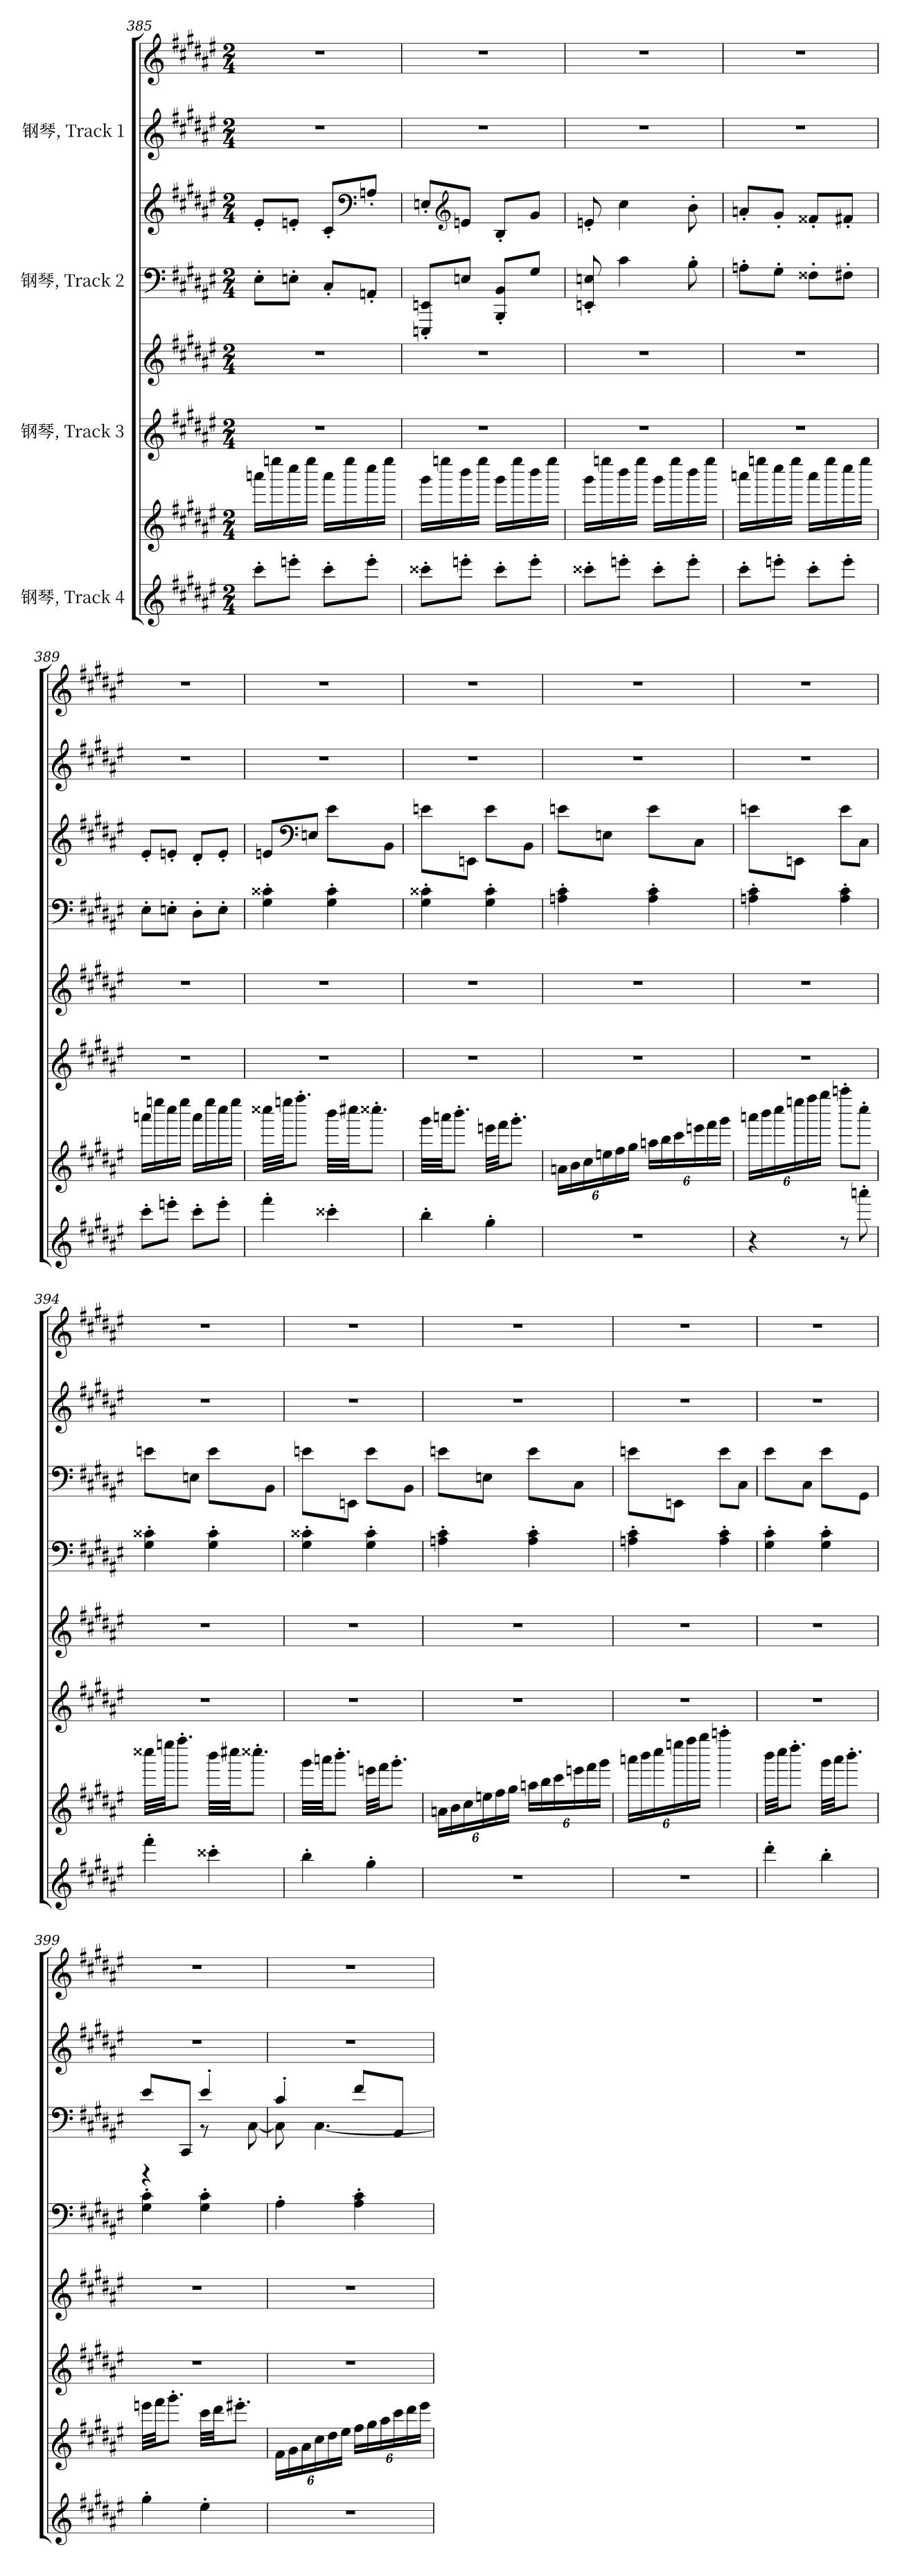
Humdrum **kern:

**kern	**kern	**kern	**kern	**kern	**kern	**kern	**kern
*part4	*part4	*part3	*part3	*part2	*part2	*part1	*part1
*staff8	*staff7	*staff6	*staff5	*staff4	*staff3	*staff2	*staff1
*I"钢琴, Track 4	*	*I"钢琴, Track 3	*	*I"钢琴, Track 2	*	*I"钢琴, Track 1	*
!!LO:PB:g=z
*clefG2	*clefG2	*clefG2	*clefG2	*clefF4	*clefG2	*clefG2	*clefG2
*k[f#c#g#d#a#e#]	*k[f#c#g#d#a#e#]	*k[f#c#g#d#a#e#]	*k[f#c#g#d#a#e#]	*k[f#c#g#d#a#e#]	*k[f#c#g#d#a#e#]	*k[f#c#g#d#a#e#]	*k[f#c#g#d#a#e#]
*M2/4	*M2/4	*M2/4	*M2/4	*M2/4	*M2/4	*M2/4	*M2/4
=385	=385	=385	=385	=385	=385	=385	=385
8ccc#'\L	16aaan\LL	2r	2r	8E#'\L	8e#'/L	2r	2r
.	16eeeen\	.	.	.	.	.	.
8eeen'\J	16cccc#\	.	.	8En'\J	8en'/J	.	.
.	16eeee\JJ	.	.	.	.	.	.
8ccc#'\L	16aaa\LL	.	.	8C#'/L	8c#'/L	.	.
.	16eeee\	.	.	.	.	.	.
*	*	*	*	*	*clefF4	*	*
8eee'\J	16cccc#\	.	.	8AAn'/J	8An'/J	.	.
.	16eeee\JJ	.	.	.	.	.	.
=386	=386	=386	=386	=386	=386	=386	=386
8ccc##X'\L	16ggg#\LL	2r	2r	8EEEn/' 8EEn/'L	8En'/L	2r	2r
.	16eeeen\	.	.	.	.	.	.
*	*	*	*	*	*clefG2	*	*
8eeen'\J	16bbb\	.	.	8En/J	8en/J	.	.
.	16eeee\JJ	.	.	.	.	.	.
8ccc##'\L	16ggg#\LL	.	.	8BBB/' 8BB/'L	8B'/L	.	.
.	16eeee\	.	.	.	.	.	.
8eee'\J	16bbb\	.	.	8G#/J	8g#/J	.	.
.	16eeee\JJ	.	.	.	.	.	.
=387	=387	=387	=387	=387	=387	=387	=387
8ccc##X'\L	16ggg#\LL	2r	2r	8EEn/' 8En/'	8en'/	2r	2r
.	16eeeen\	.	.	.	.	.	.
8eeen'\J	16bbb\	.	.	4c#\	4cc#\	.	.
.	16eeee\JJ	.	.	.	.	.	.
8ccc##'\L	16ggg#\LL	.	.	.	.	.	.
.	16eeee\	.	.	.	.	.	.
8eee'\J	16bbb\	.	.	8B'\	8b'\	.	.
.	16eeee\JJ	.	.	.	.	.	.
!!LO:PB:g=z
=388	=388	=388	=388	=388	=388	=388	=388
8ccc#'\L	16aaan\LL	2r	2r	8An'\L	8an'/L	2r	2r
.	16eeeen\	.	.	.	.	.	.
8eeen'\J	16cccc#\	.	.	8G#'\J	8g#'/J	.	.
.	16eeee\JJ	.	.	.	.	.	.
8ccc#'\L	16aaa\LL	.	.	8F##X'\L	8f##X'/L	.	.
.	16eeee\	.	.	.	.	.	.
8eee'\J	16cccc#\	.	.	8F#X'\J	8f#X'/J	.	.
.	16eeee\JJ	.	.	.	.	.	.
=389	=389	=389	=389	=389	=389	=389	=389
8ccc#'\L	16aaan\LL	2r	2r	8E#'\L	8e#'/L	2r	2r
.	16eeeen\	.	.	.	.	.	.
8eeen'\J	16cccc#\	.	.	8En'\J	8en'/J	.	.
.	16eeee\JJ	.	.	.	.	.	.
8ccc#'\L	16aaa\LL	.	.	8D#'\L	8d#'/L	.	.
.	16eeee\	.	.	.	.	.	.
8eee'\J	16cccc#\	.	.	8E'\J	8e'/J	.	.
.	16eeee\JJ	.	.	.	.	.	.
=390	=390	=390	=390	=390	=390	=390	=390
4fff#'\	32cccc##X\LLL	2r	2r	4G#\' 4c##X\'	8en/L	2r	2r
.	32eeeen\JJ	.	.	.	.	.	.
.	8.ffff#'\J	.	.	.	.	.	.
*	*	*	*	*	*clefF4	*	*
.	.	.	.	.	8En/J	.	.
4ccc##X'\	32bbb\LLL	.	.	4G#\' 4c##\'	8e\L	.	.
.	32cccc#X\JJ	.	.	.	.	.	.
.	8.cccc##X'\J	.	.	.	.	.	.
.	.	.	.	.	8BB\J	.	.
!!LO:PB:g=z
=391	=391	=391	=391	=391	=391	=391	=391
4bb'\	32ggg#\LLL	2r	2r	4G#\' 4c##X\'	8en\L	2r	2r
.	32aaan\JJ	.	.	.	.	.	.
.	8.bbb'\J	.	.	.	.	.	.
.	.	.	.	.	8EEn\J	.	.
4gg#'\	32eeen\LLL	.	.	4G#\' 4c##\'	8e\L	.	.
.	32fff#\JJ	.	.	.	.	.	.
.	8.ggg#'\J	.	.	.	.	.	.
.	.	.	.	.	8BB\J	.	.
=392	=392	=392	=392	=392	=392	=392	=392
*	*Xbrackettup	*	*	*	*	*	*
2r	24an\LL	2r	2r	4An\' 4c#\'	8en\L	2r	2r
.	24b\	.	.	.	.	.	.
.	24cc#\	.	.	.	.	.	.
.	24een\	.	.	.	8En\J	.	.
.	24ff#\	.	.	.	.	.	.
.	24gg#\JJ	.	.	.	.	.	.
.	24aan\LL	.	.	4A\' 4c#\'	8e\L	.	.
.	24bb\	.	.	.	.	.	.
.	24ccc#\	.	.	.	.	.	.
.	24eeen\	.	.	.	8C#\J	.	.
.	24fff#\	.	.	.	.	.	.
.	24ggg#\JJ	.	.	.	.	.	.
=393	=393	=393	=393	=393	=393	=393	=393
4r	24aaan\LL	2r	2r	4An\' 4c#\'	8en\L	2r	2r
.	24bbb\	.	.	.	.	.	.
.	24cccc#\	.	.	.	.	.	.
.	24eeeen\	.	.	.	8EEn\J	.	.
.	24ffff#\	.	.	.	.	.	.
.	24gggg#\JJ	.	.	.	.	.	.
8r	8aaaan'\L	.	.	4A\' 4c#\'	8e\L	.	.
8aaan'\	8cccc#'\J	.	.	.	8C#\J	.	.
!!LO:PB:g=z
=394	=394	=394	=394	=394	=394	=394	=394
4fff#'\	32cccc##X\LLL	2r	2r	4G#\' 4c##X\'	8en\L	2r	2r
.	32eeeen\JJ	.	.	.	.	.	.
.	8.ffff#'\J	.	.	.	.	.	.
.	.	.	.	.	8En\J	.	.
4ccc##X'\	32bbb\LLL	.	.	4G#\' 4c##\'	8e\L	.	.
.	32cccc#X\JJ	.	.	.	.	.	.
.	8.cccc##X'\J	.	.	.	.	.	.
.	.	.	.	.	8BB\J	.	.
=395	=395	=395	=395	=395	=395	=395	=395
4bb'\	32ggg#\LLL	2r	2r	4G#\' 4c##X\'	8en\L	2r	2r
.	32aaan\JJ	.	.	.	.	.	.
.	8.bbb'\J	.	.	.	.	.	.
.	.	.	.	.	8EEn\J	.	.
4gg#'\	32eeen\LLL	.	.	4G#\' 4c##\'	8e\L	.	.
.	32fff#\JJ	.	.	.	.	.	.
.	8.ggg#'\J	.	.	.	.	.	.
.	.	.	.	.	8BB\J	.	.
=396	=396	=396	=396	=396	=396	=396	=396
2r	24an\LL	2r	2r	4An\' 4c#\'	8en\L	2r	2r
.	24b\	.	.	.	.	.	.
.	24cc#\	.	.	.	.	.	.
.	24een\	.	.	.	8En\J	.	.
.	24ff#\	.	.	.	.	.	.
.	24gg#\JJ	.	.	.	.	.	.
.	24aan\LL	.	.	4A\' 4c#\'	8e\L	.	.
.	24bb\	.	.	.	.	.	.
.	24ccc#\	.	.	.	.	.	.
.	24eeen\	.	.	.	8C#\J	.	.
.	24fff#\	.	.	.	.	.	.
.	24ggg#\JJ	.	.	.	.	.	.
!!LO:PB:g=z
=397	=397	=397	=397	=397	=397	=397	=397
2r	24aaan\LL	2r	2r	4An\' 4c#\'	8en\L	2r	2r
.	24bbb\	.	.	.	.	.	.
.	24cccc#\	.	.	.	.	.	.
.	24eeeen\	.	.	.	8EEn\J	.	.
.	24ffff#\	.	.	.	.	.	.
.	24gggg#\JJ	.	.	.	.	.	.
.	4aaaan'\	.	.	4A\' 4c#\'	8e\L	.	.
.	.	.	.	.	8C#\J	.	.
=398	=398	=398	=398	=398	=398	=398	=398
4ddd#'\	32bbb\LLL	2r	2r	4G#\' 4c#\'	8e#\L	2r	2r
.	32cccc#\JJ	.	.	.	.	.	.
.	8.dddd#'\J	.	.	.	.	.	.
.	.	.	.	.	8C#\J	.	.
4bb'\	32ggg#\LLL	.	.	4G#\' 4c#\'	8e#\L	.	.
.	32aaa#\JJ	.	.	.	.	.	.
.	8.bbb'\J	.	.	.	.	.	.
.	.	.	.	.	8GG#\J	.	.
=399	=399	=399	=399	=399	=399	=399	=399
*	*	*	*	*	*^	*	*
4gg#'\	32eeen\LLL	2r	2r	4G#\' 4c#\'	8e#/L	4r	2r	2r
.	32fff#\JJ	.	.	.	.	.	.	.
.	8.ggg#'\J	.	.	.	.	.	.	.
.	.	.	.	.	8CC#/J	.	.	.
4ee#'\	32ccc#\LLL	.	.	4G#\' 4c#\'	4e#'/	8r	.	.
.	32ddd#\JJ	.	.	.	.	.	.	.
.	8.eee#X'\J	.	.	.	.	.	.	.
.	.	.	.	.	.	[8C#\	.	.
!!LO:PB:g=z
=400	=400	=400	=400	=400	=400	=400	=400	=400
2r	24f#\LL	2r	2r	4A#'\	4c#'/	8C#\]	2r	2r
.	24g#\	.	.	.	.	.	.	.
.	24a#\	.	.	.	.	.	.	.
.	24cc#\	.	.	.	.	[4.C#\	.	.
.	24dd#\	.	.	.	.	.	.	.
.	24ee#\JJ	.	.	.	.	.	.	.
.	24ff#\LL	.	.	4A#\' 4c#\'	8f#/L	.	.	.
.	24gg#\	.	.	.	.	.	.	.
.	24aa#\	.	.	.	.	.	.	.
.	24ccc#\	.	.	.	8AA#/J	.	.	.
.	24ddd#\	.	.	.	.	.	.	.
.	24eee#\JJ	.	.	.	.	.	.	.
*	*	*	*	*	*v	*v	*	*
=	=	=	=	=	=	=	=
*-	*-	*-	*-	*-	*-	*-	*-
